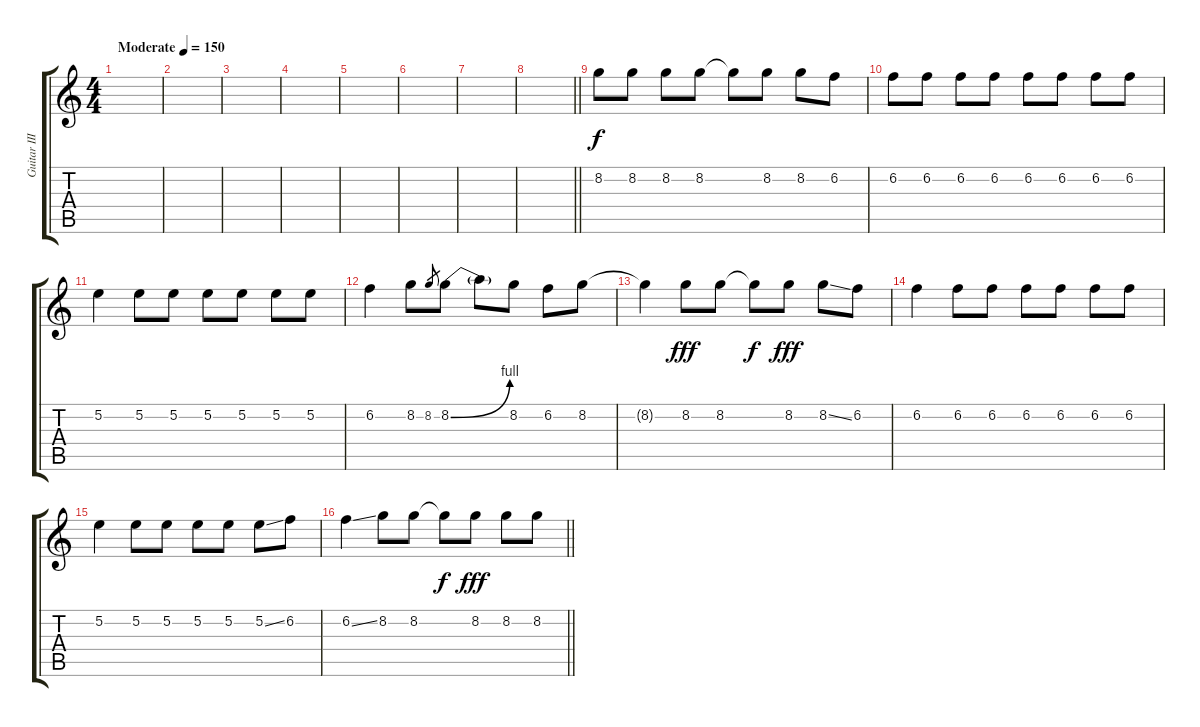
\track ("Guitar III" "Guitar III") {instrument distortionguitar}
\staff {score tabs}
\tuning (E4 B3 G3 D3 A2 E2) {hide}
\ts (4 4)
\tempo (150 "Moderate")
\clef g2
\ks c
|
|
|
|
|
|
|
\barLineRight lightlight
|
8.2.8 8.2.8 8.2.8 8.2.8 8.2{t}.8 8.2.8 8.2.8 6.2.8 |
6.2.8 6.2.8 6.2.8 6.2.8 6.2.8 6.2.8 6.2.8 6.2.8 |
5.2.4 5.2.8 5.2.8 5.2.8 5.2.8 5.2.8 5.2.8 |
6.2.4 8.2.8 8.2.8{gr} 8.2{be (bend 0 0 60 4)}.8 8.2{t}.8 8.2.8 6.2.8 8.2.8 |
8.2{t}.4 8.2.8{dy fff} 8.2.8 8.2{t}.8{dy f} 8.2.8{dy fff} 8.2{ss}.8 6.2.8 |
6.2.4 6.2.8 6.2.8 6.2.8 6.2.8 6.2.8 6.2.8 |
5.2.4 5.2.8 5.2.8 5.2.8 5.2.8 5.2{ss}.8 6.2.8 |
\barLineRight lightlight
6.2{ss}.4 8.2.8 8.2.8 8.2{t}.8{dy f} 8.2.8{dy fff} 8.2.8 8.2.8
